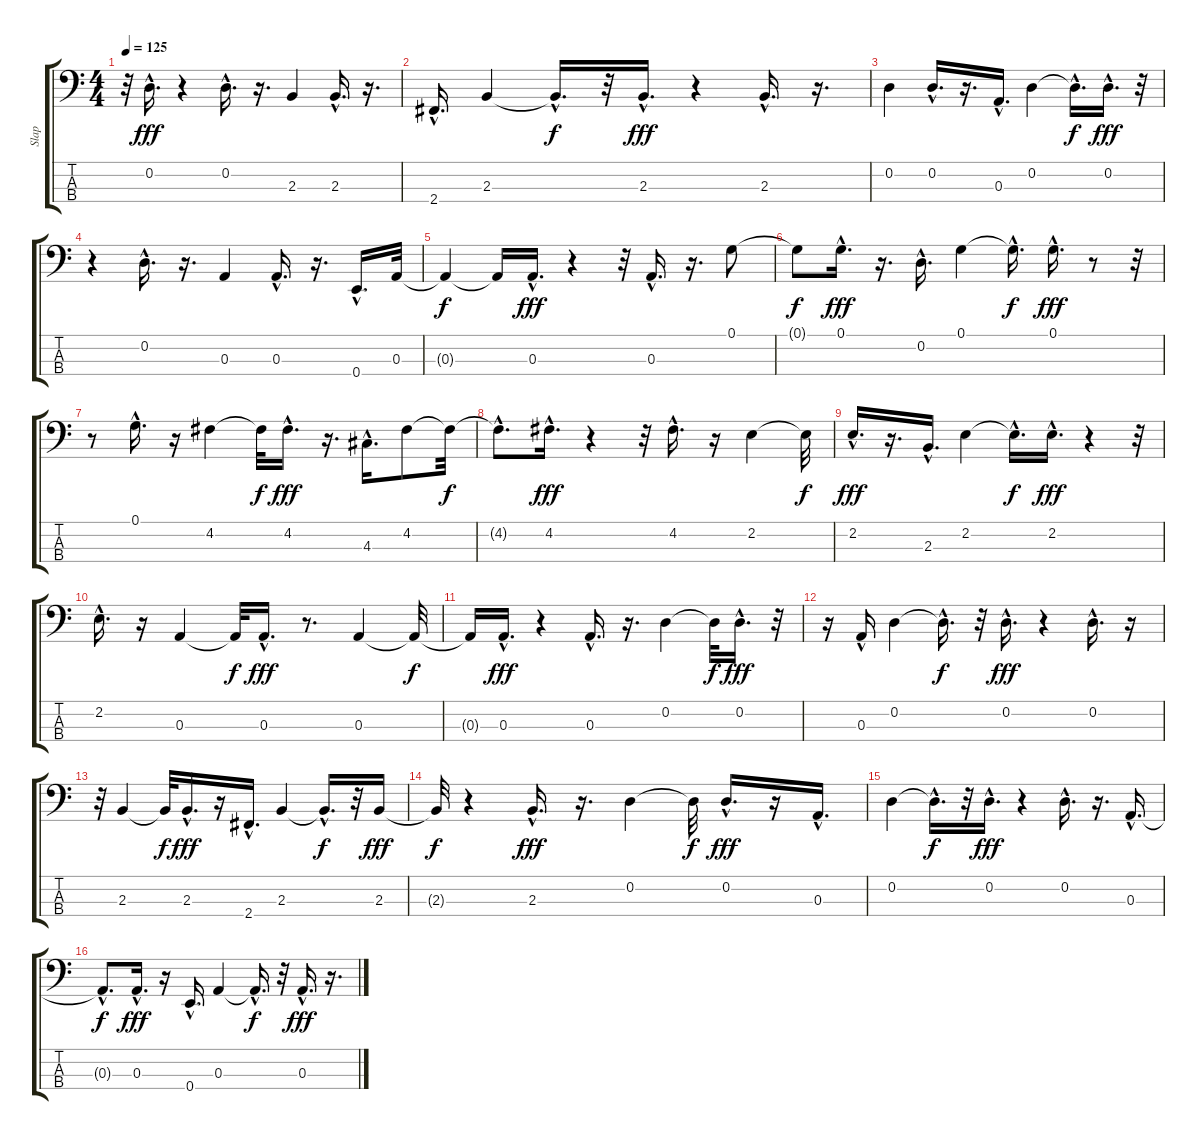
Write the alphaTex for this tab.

\track ("Slap" "Slap") {instrument slapbass2}
\staff {score tabs}
\tuning (G2 D2 A1 E1) {hide}
\ts (4 4)
\tempo 125
\clef f4
\ks c
r.32{dy f} 0.2{hac}.16{d dy fff} r.4 0.2{hac}.16{d} r.16{d} 2.3.4 2.3{hac}.16{d} r.16{d} |
2.4{hac}.16{d} 2.3.4 2.3{hac t}.16{d dy f} r.32 2.3{hac}.16{d dy fff} r.4 2.3{hac}.16{d} r.16{d} |
0.2.4 0.2{hac}.16{d} r.16{d} 0.3{hac}.16{d} 0.2.4 0.2{hac t}.16{d dy f} 0.2{hac}.16{d dy fff} r.32 |
r.4 0.2{hac}.16{d} r.16{d} 0.3.4 0.3{hac}.16{d} r.16{d} 0.4{hac}.16{d} 0.3.32 |
0.3{t}.4{dy f} 0.3{t}.16 0.3{hac}.16{d dy fff} r.4 r.32 0.3{hac}.16{d} r.16{d} 0.1.8 |
0.1{t}.8{dy f} 0.1{hac}.16{d dy fff} r.16{d} 0.2{hac}.16{d} 0.1.4 0.1{hac t}.16{d dy f} 0.1{hac}.16{d dy fff} r.8 r.32 |
r.8 0.1{hac}.16{d} r.16 4.2.4 4.2{t}.32{dy f} 4.2{hac}.16{d dy fff} r.16{d} 4.3{hac}.16{d} 4.2.8 4.2{t}.32{dy f} |
4.2{hac t}.8{d} 4.2{hac}.16{d dy fff} r.4 r.32 4.2{hac}.16{d} r.16 2.2.4 2.2{t}.32{dy f} |
2.2{hac}.16{d dy fff} r.16{d} 2.3{hac}.16{d} 2.2.4 2.2{hac t}.16{d dy f} 2.2{hac}.16{d dy fff} r.4 r.32 |
2.2{hac}.16{d} r.16 0.3.4 0.3{t}.32{dy f} 0.3{hac}.16{d dy fff} r.8{d} 0.3.4 0.3{t}.32{dy f} |
0.3{t}.16 0.3{hac}.16{d dy fff} r.4 0.3{hac}.16{d} r.16{d} 0.2.4 0.2{t}.32{dy f} 0.2{hac}.16{d dy fff} r.32 |
r.16 0.3{hac}.16 0.2.4 0.2{hac t}.16{d dy f} r.32 0.2{hac}.16{d dy fff} r.4 0.2{hac}.16{d} r.16 |
r.32 2.3.4 2.3{t}.32{dy f} 2.3{hac}.16{d dy fff} r.16 2.4{hac}.16{d} 2.3.4 2.3{hac t}.16{d dy f} r.32 2.3.16{dy fff} |
2.3{t}.32{dy f} r.4 2.3{hac}.16{d dy fff} r.16{d} 0.2.4 0.2{t}.32{dy f} 0.2{hac}.16{d dy fff} r.16 0.3{hac}.16{d} |
0.2.4 0.2{hac t}.16{d dy f} r.32 0.2{hac}.16{d dy fff} r.4 0.2{hac}.16{d} r.16{d} 0.3{hac}.16{d} |
0.3{hac t}.8{d dy f} 0.3{hac}.16{d dy fff} r.16 0.4{hac}.16{d} 0.3.4 0.3{hac t}.16{d dy f} r.32 0.3{hac}.16{d dy fff} r.16{d}
